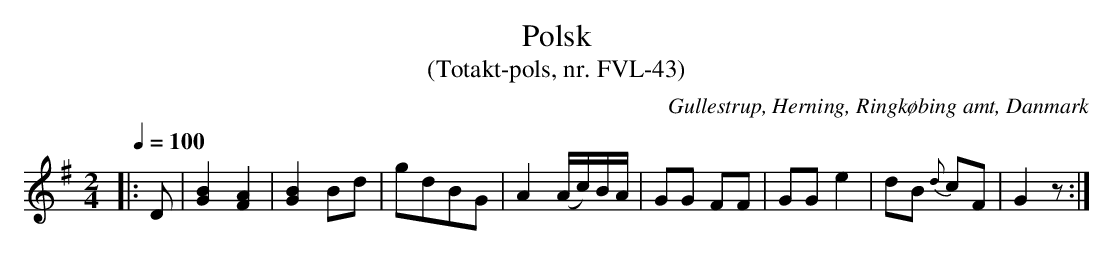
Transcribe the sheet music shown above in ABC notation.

X:1
T:Polsk
T:(Totakt-pols, nr. FVL-43)
O:Gullestrup, Herning, Ringkøbing amt, Danmark
M:2/4
L:1/8
Q:1/4=100
K:G
|: D | [GB]2 [FA]2 | [GB]2 Bd | gdBG | A2 (A/c/)B/A/ | GG FF | GG e2 | dB {d}cF | G2 z :|
|::|
